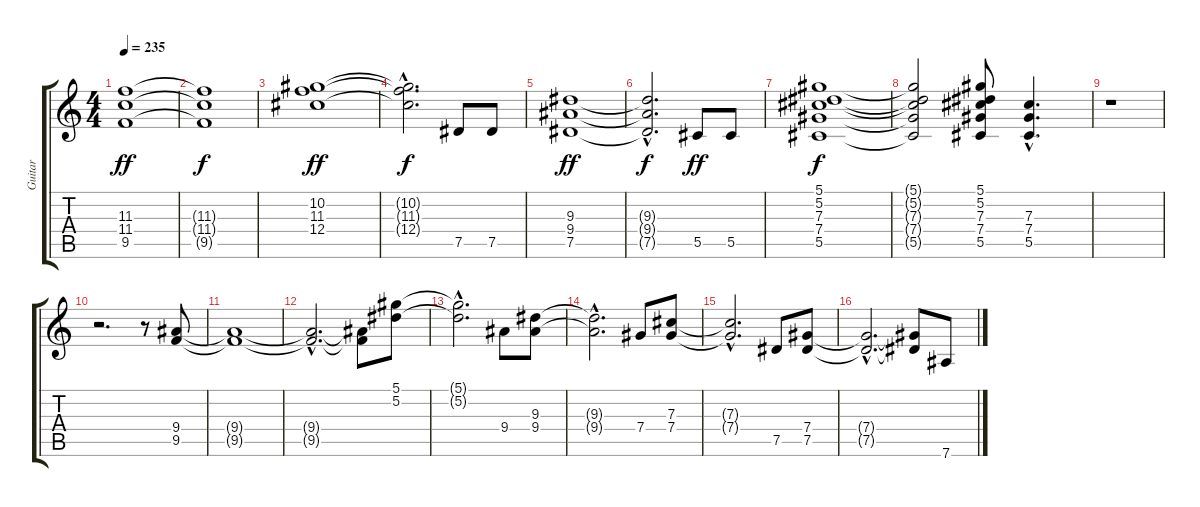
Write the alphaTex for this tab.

\track ("Guitar" "Guitar") {instrument overdrivenguitar}
\staff {score tabs}
\tuning (Eb4 Bb3 Gb3 Db3 Ab2 Eb2) {hide}
\ts (4 4)
\tempo 235
\clef g2
\ks c
(11.3 11.4 9.5).1{dy ff volume 14} |
(11.3{t} 11.4{t} 9.5{t}).1{dy f} |
(10.2 11.3 12.4).1{dy ff} |
(10.2{hac t} 11.3{hac t} 12.4{hac t}).2{d dy f} 7.5.8 7.5.8 |
(9.3 9.4 7.5).1{dy ff} |
(9.3{hac t} 9.4{hac t} 7.5{hac t}).2{d dy f} 5.5.8{dy ff} 5.5.8 |
(5.1 5.2 7.3 7.4 5.5).1{dy f} |
(5.1{t} 5.2{t} 7.3{t} 7.4{t} 5.5{t}).2 (5.1 5.2 7.3 7.4 5.5).8{volume 13} (7.3{hac} 7.4{hac} 5.5{hac}).4{d} |
r.1 |
r.2{d} r.8 (9.4 9.5).8{volume 15} |
(9.4{t} 9.5{t}).1 |
(9.4{hac t} 9.5{hac t}).2{d} (9.4{t} 9.5{t}).8 (5.1 5.2).8 |
(5.1{hac t} 5.2{hac t}).2{d} 9.4.8 (9.3 9.4).8 |
(9.3{hac t} 9.4{hac t}).2{d} 7.4.8 (7.3 7.4).8 |
(7.3{hac t} 7.4{hac t}).2{d} 7.5.8 (7.4 7.5).8 |
(7.4{hac t} 7.5{hac t}).2{d} (7.4{t} 7.5{t}).8 7.6.8
